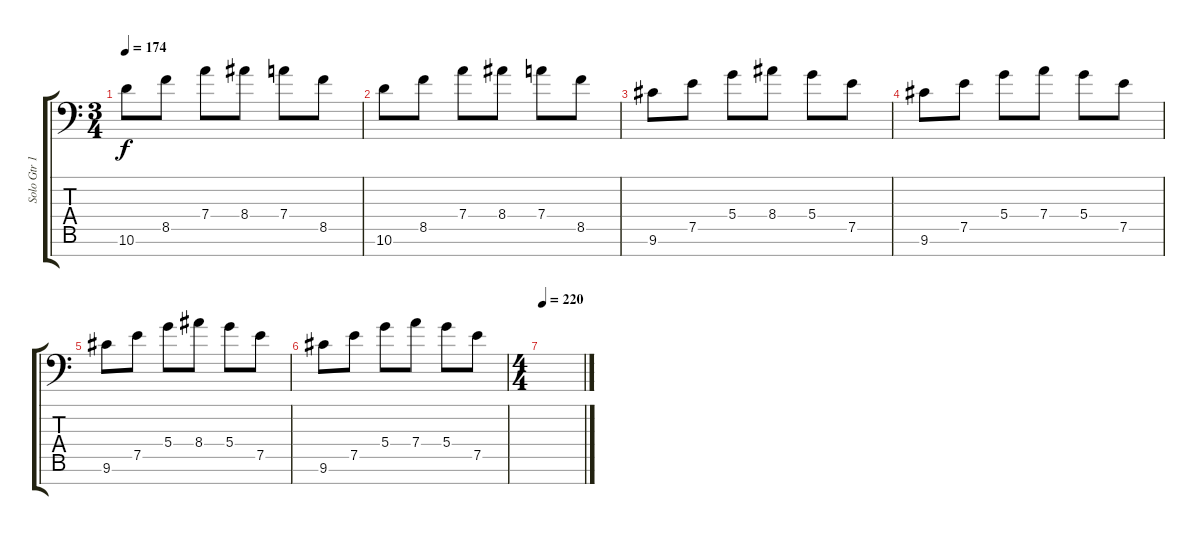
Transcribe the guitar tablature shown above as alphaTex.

\track ("Solo Gtr 1" "Solo Gtr 1") {instrument distortionguitar}
\staff {score tabs}
\tuning (E4 B3 G3 D3 A2 E2 A1) {hide}
\ts (3 4)
\tempo 174
\clef f4
\ks c
10.6.8{dy f} 8.5.8 7.4.8 8.4.8 7.4.8 8.5.8 |
10.6.8 8.5.8 7.4.8 8.4.8 7.4.8 8.5.8 |
9.6.8 7.5.8 5.4.8 8.4.8 5.4.8 7.5.8 |
9.6.8 7.5.8 5.4.8 7.4.8 5.4.8 7.5.8 |
9.6.8 7.5.8 5.4.8 8.4.8 5.4.8 7.5.8 |
9.6.8 7.5.8 5.4.8 7.4.8 5.4.8 7.5.8 |
\ts (4 4)
\tempo 220
